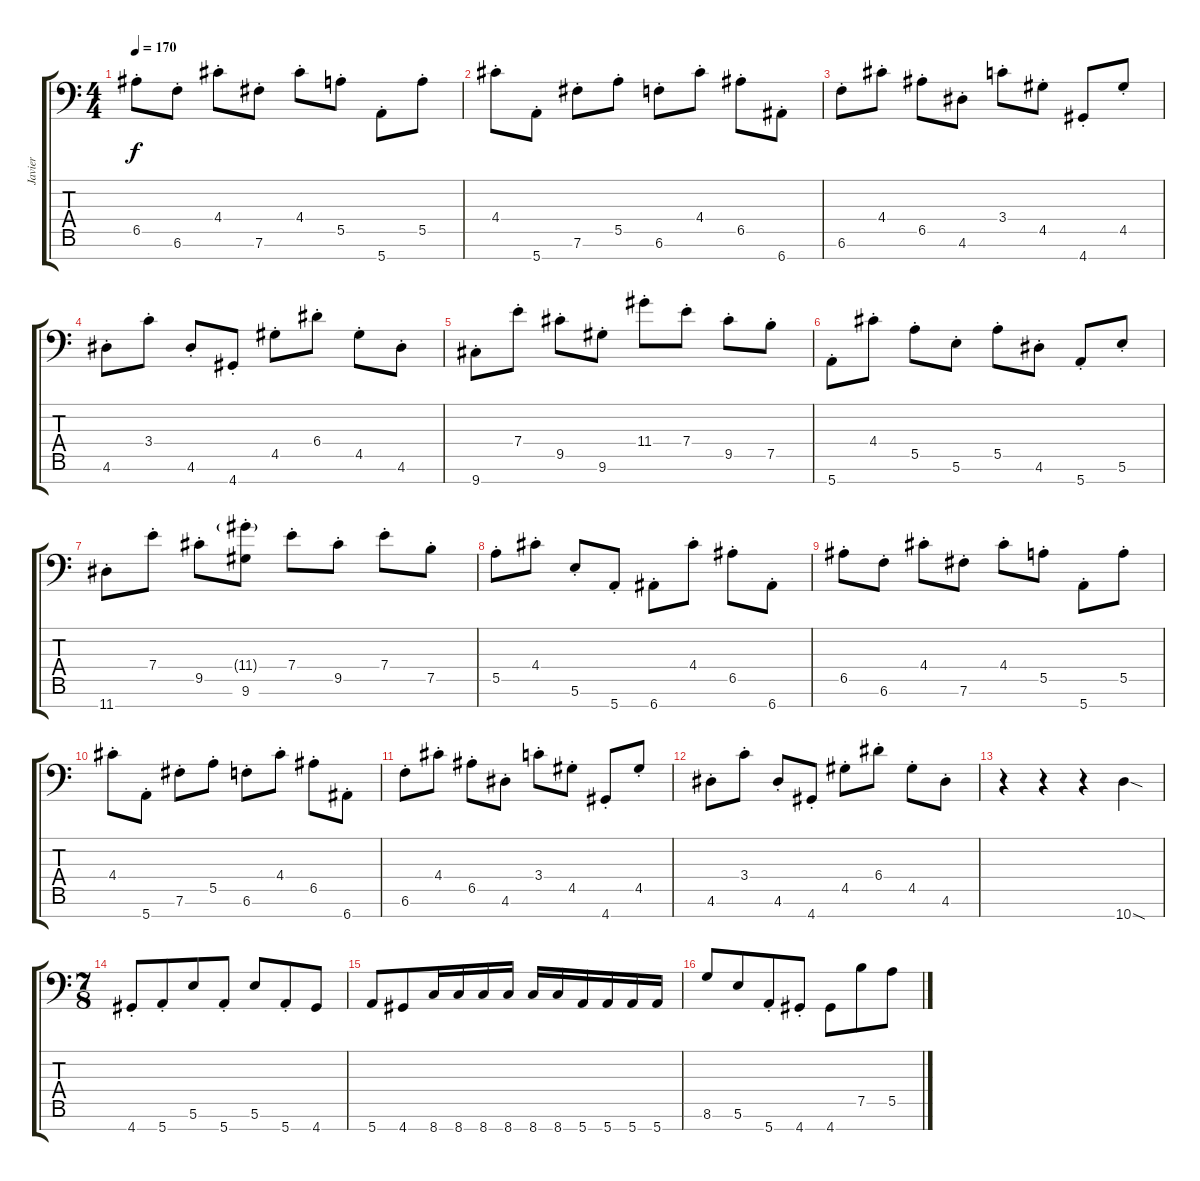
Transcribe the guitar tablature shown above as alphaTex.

\track ("Javier" "Javier") {instrument distortionguitar}
\staff {score tabs}
\tuning (B3 G3 D3 A2 E2 B1 E1) {hide}
\ts (4 4)
\tempo 170
\clef f4
\ks c
6.5{st}.8{dy f} 6.6{st}.8 4.4{st}.8 7.6{st}.8 4.4{st}.8 5.5{st}.8 5.7{st}.8 5.5{st}.8 |
4.4{st}.8 5.7{st}.8 7.6{st}.8 5.5{st}.8 6.6{st}.8 4.4{st}.8 6.5{st}.8 6.7{st}.8 |
6.6{st}.8 4.4{st}.8 6.5{st}.8 4.6{st}.8 3.4{st}.8 4.5{st}.8 4.7{st}.8 4.5{st}.8 |
4.6{st}.8 3.4{st}.8 4.6{st}.8 4.7{st}.8 4.5{st}.8 6.4{st}.8 4.5{st}.8 4.6{st}.8 |
9.7{st}.8 7.4{st}.8 9.5{st}.8 9.6{st}.8 11.4{st}.8 7.4{st}.8 9.5{st}.8 7.5{st}.8 |
5.7{st}.8 4.4{st}.8 5.5{st}.8 5.6{st}.8 5.5{st}.8 4.6{st}.8 5.7{st}.8 5.6{st}.8 |
11.7{st}.8 7.4{st}.8 9.5{st}.8 (11.4{g st} 9.6{st}).8 7.4{st}.8 9.5{st}.8 7.4{st}.8 7.5{st}.8 |
5.5{st}.8 4.4{st}.8 5.6{st}.8 5.7{st}.8 6.7{st}.8 4.4{st}.8 6.5{st}.8 6.7{st}.8 |
6.5{st}.8 6.6{st}.8 4.4{st}.8 7.6{st}.8 4.4{st}.8 5.5{st}.8 5.7{st}.8 5.5{st}.8 |
4.4{st}.8 5.7{st}.8 7.6{st}.8 5.5{st}.8 6.6{st}.8 4.4{st}.8 6.5{st}.8 6.7{st}.8 |
6.6{st}.8 4.4{st}.8 6.5{st}.8 4.6{st}.8 3.4{st}.8 4.5{st}.8 4.7{st}.8 4.5{st}.8 |
4.6{st}.8 3.4{st}.8 4.6{st}.8 4.7{st}.8 4.5{st}.8 6.4{st}.8 4.5{st}.8 4.6{st}.8 |
r.4{volume 14 instrument distortionguitar} r.4 r.4 10.7{sod}.4 |
\ts (7 8)
4.7{st}.8 5.7{st}.8 5.6.8 5.7{st}.8 5.6.8 5.7{st}.8 4.7.8 |
5.7.8 4.7.8 8.7.16 8.7.16 8.7.16 8.7.16 8.7.16 8.7.16 5.7.16 5.7.16 5.7.16 5.7.16 |
8.6.8 5.6.8 5.7{st}.8 4.7{st}.8 4.7.8 7.5.8 5.5.8
